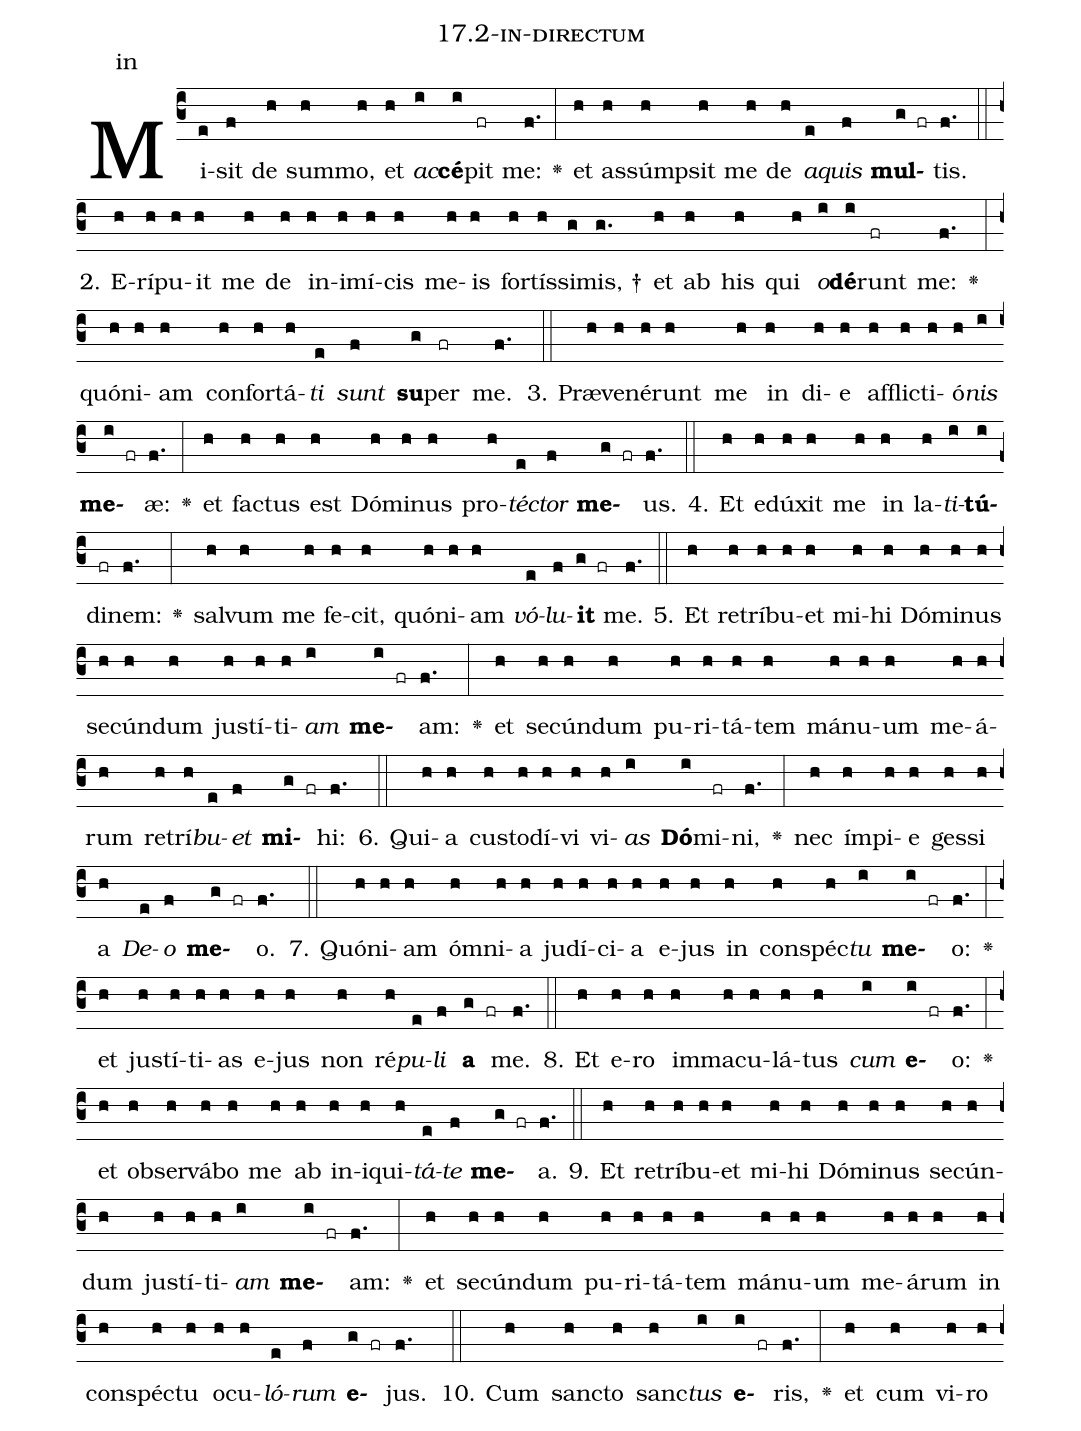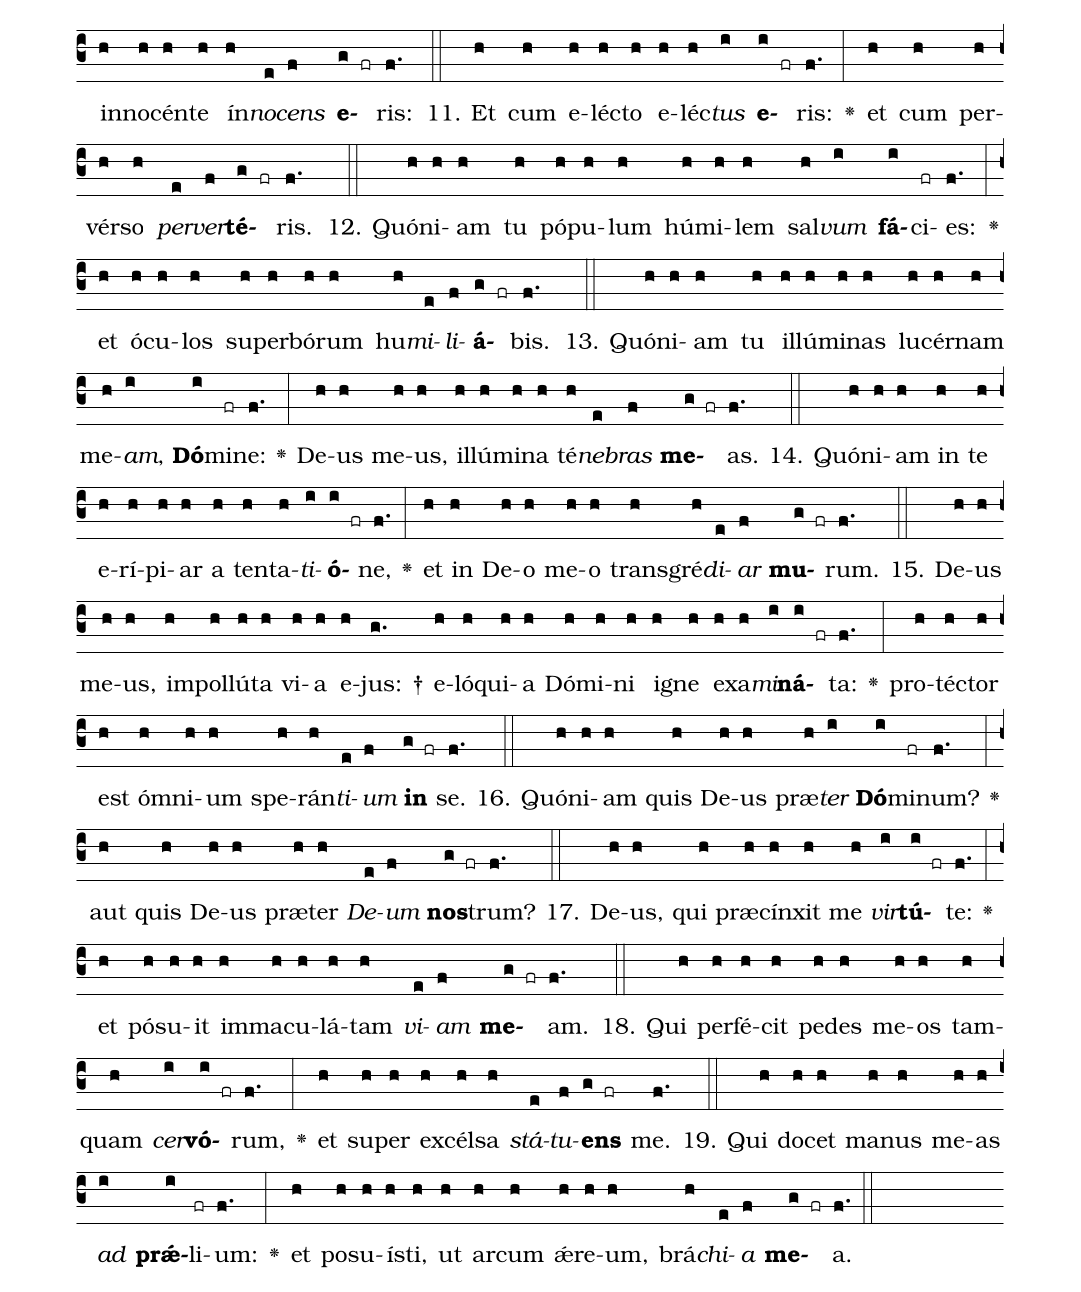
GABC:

name: 17.2-in-directum;
annotation: in;
%%
(c3)Mi(e)sit(f) de(h) sum(h)mo,(h) et(h) <i>ac</i>(i)<b>cé</b>(i)pit(fr) me:(f.) <v>\greheightstar</v>(:) et(h) as(h)súmp(h)sit(h) me(h) de(h) <i>a</i>(e)<i>quis</i>(f) <b>mul</b>(g fr)tis.(f.) (::)
2. E(h)rí(h)pu(h)it(h) me(h) de(h) in(h)i(h)mí(h)cis(h) me(h)is(h) for(h)tís(h)si(g)mis, †(g.) et(h) ab(h) his(h) qui(h) <i>o</i>(i)<b>dé</b>(i)runt(fr) me:(f.) <v>\greheightstar</v>(:) quón(h)i(h)am(h) con(h)for(h)tá(h)<i>ti</i>(e) <i>sunt</i>(f) <b>su</b>(g)per(fr) me.(f.) (::)
3. Præ(h)ve(h)né(h)runt(h) me(h) in(h) di(h)e(h) af(h)flic(h)ti(h)ó(h)<i>nis</i>(i) <b>me</b>(i fr)æ:(f.) <v>\greheightstar</v>(:) et(h) fac(h)tus(h) est(h) Dó(h)mi(h)nus(h) pro(h)<i>téc</i>(e)<i>tor</i>(f) <b>me</b>(g fr)us.(f.) (::)
4. Et(h) e(h)dú(h)xit(h) me(h) in(h) la(h)<i>ti</i>(i)<b>tú</b>(i)di(fr)nem:(f.) <v>\greheightstar</v>(:) sal(h)vum(h) me(h) fe(h)cit,(h) quón(h)i(h)am(h) <i>vó</i>(e)<i>lu</i>(f)<b>it</b>(g fr) me.(f.) (::)
5. Et(h) re(h)trí(h)bu(h)et(h) mi(h)hi(h) Dó(h)mi(h)nus(h) se(h)cún(h)dum(h) jus(h)tí(h)ti(h)<i>am</i>(i) <b>me</b>(i fr)am:(f.) <v>\greheightstar</v>(:) et(h) se(h)cún(h)dum(h) pu(h)ri(h)tá(h)tem(h) má(h)nu(h)um(h) me(h)á(h)rum(h) re(h)trí(h)<i>bu</i>(e)<i>et</i>(f) <b>mi</b>(g fr)hi:(f.) (::)
6. Qui(h)a(h) cus(h)to(h)dí(h)vi(h) vi(h)<i>as</i>(i) <b>Dó</b>(i)mi(fr)ni,(f.) <v>\greheightstar</v>(:) nec(h) ím(h)pi(h)e(h) ges(h)si(h) a(h) <i>De</i>(e)<i>o</i>(f) <b>me</b>(g fr)o.(f.) (::)
7. Quón(h)i(h)am(h) óm(h)ni(h)a(h) ju(h)dí(h)ci(h)a(h) e(h)jus(h) in(h) con(h)spéc(h)<i>tu</i>(i) <b>me</b>(i fr)o:(f.) <v>\greheightstar</v>(:) et(h) jus(h)tí(h)ti(h)as(h) e(h)jus(h) non(h) ré(h)<i>pu</i>(e)<i>li</i>(f) <b>a</b>(g fr) me.(f.) (::)
8. Et(h) e(h)ro(h) im(h)ma(h)cu(h)lá(h)tus(h) <i>cum</i>(i) <b>e</b>(i fr)o:(f.) <v>\greheightstar</v>(:) et(h) ob(h)ser(h)vá(h)bo(h) me(h) ab(h) in(h)i(h)qui(h)<i>tá</i>(e)<i>te</i>(f) <b>me</b>(g fr)a.(f.) (::)
9. Et(h) re(h)trí(h)bu(h)et(h) mi(h)hi(h) Dó(h)mi(h)nus(h) se(h)cún(h)dum(h) jus(h)tí(h)ti(h)<i>am</i>(i) <b>me</b>(i fr)am:(f.) <v>\greheightstar</v>(:) et(h) se(h)cún(h)dum(h) pu(h)ri(h)tá(h)tem(h) má(h)nu(h)um(h) me(h)á(h)rum(h) in(h) con(h)spéc(h)tu(h) o(h)cu(h)<i>ló</i>(e)<i>rum</i>(f) <b>e</b>(g fr)jus.(f.) (::)
10. Cum(h) sanc(h)to(h) sanc(h)<i>tus</i>(i) <b>e</b>(i fr)ris,(f.) <v>\greheightstar</v>(:) et(h) cum(h) vi(h)ro(h) in(h)no(h)cén(h)te(h) ín(h)<i>no</i>(e)<i>cens</i>(f) <b>e</b>(g fr)ris:(f.) (::)
11. Et(h) cum(h) e(h)léc(h)to(h) e(h)léc(h)<i>tus</i>(i) <b>e</b>(i fr)ris:(f.) <v>\greheightstar</v>(:) et(h) cum(h) per(h)vér(h)so(h) <i>per</i>(e)<i>ver</i>(f)<b>té</b>(g fr)ris.(f.) (::)
12. Quón(h)i(h)am(h) tu(h) pó(h)pu(h)lum(h) hú(h)mi(h)lem(h) sal(h)<i>vum</i>(i) <b>fá</b>(i)ci(fr)es:(f.) <v>\greheightstar</v>(:) et(h) ó(h)cu(h)los(h) su(h)per(h)bó(h)rum(h) hu(h)<i>mi</i>(e)<i>li</i>(f)<b>á</b>(g fr)bis.(f.) (::)
13. Quón(h)i(h)am(h) tu(h) il(h)lú(h)mi(h)nas(h) lu(h)cér(h)nam(h) me(h)<i>am</i>,(i) <b>Dó</b>(i)mi(fr)ne:(f.) <v>\greheightstar</v>(:) De(h)us(h) me(h)us,(h) il(h)lú(h)mi(h)na(h) té(h)<i>ne</i>(e)<i>bras</i>(f) <b>me</b>(g fr)as.(f.) (::)
14. Quón(h)i(h)am(h) in(h) te(h) e(h)rí(h)pi(h)ar(h) a(h) ten(h)ta(h)<i>ti</i>(i)<b>ó</b>(i fr)ne,(f.) <v>\greheightstar</v>(:) et(h) in(h) De(h)o(h) me(h)o(h) trans(h)gré(h)<i>di</i>(e)<i>ar</i>(f) <b>mu</b>(g fr)rum.(f.) (::)
15. De(h)us(h) me(h)us,(h) im(h)pol(h)lú(h)ta(h) vi(h)a(h) e(h)jus: †(g.) e(h)ló(h)qui(h)a(h) Dó(h)mi(h)ni(h) i(h)gne(h) ex(h)a(h)<i>mi</i>(i)<b>ná</b>(i fr)ta:(f.) <v>\greheightstar</v>(:) pro(h)téc(h)tor(h) est(h) óm(h)ni(h)um(h) spe(h)rán(h)<i>ti</i>(e)<i>um</i>(f) <b>in</b>(g fr) se.(f.) (::)
16. Quón(h)i(h)am(h) quis(h) De(h)us(h) præ(h)<i>ter</i>(i) <b>Dó</b>(i)mi(fr)num?(f.) <v>\greheightstar</v>(:) aut(h) quis(h) De(h)us(h) præ(h)ter(h) <i>De</i>(e)<i>um</i>(f) <b>nos</b>(g fr)trum?(f.) (::)
17. De(h)us,(h) qui(h) præ(h)cín(h)xit(h) me(h) <i>vir</i>(i)<b>tú</b>(i fr)te:(f.) <v>\greheightstar</v>(:) et(h) pó(h)su(h)it(h) im(h)ma(h)cu(h)lá(h)tam(h) <i>vi</i>(e)<i>am</i>(f) <b>me</b>(g fr)am.(f.) (::)
18. Qui(h) per(h)fé(h)cit(h) pe(h)des(h) me(h)os(h) tam(h)quam(h) <i>cer</i>(i)<b>vó</b>(i fr)rum,(f.) <v>\greheightstar</v>(:) et(h) su(h)per(h) ex(h)cél(h)sa(h) <i>stá</i>(e)<i>tu</i>(f)<b>ens</b>(g fr) me.(f.) (::)
19. Qui(h) do(h)cet(h) ma(h)nus(h) me(h)as(h) <i>ad</i>(i) <b>prǽ</b>(i)li(fr)um:(f.) <v>\greheightstar</v>(:) et(h) po(h)su(h)ís(h)ti,(h) ut(h) ar(h)cum(h) ǽ(h)re(h)um,(h) brá(h)<i>chi</i>(e)<i>a</i>(f) <b>me</b>(g fr)a.(f.) (::)
